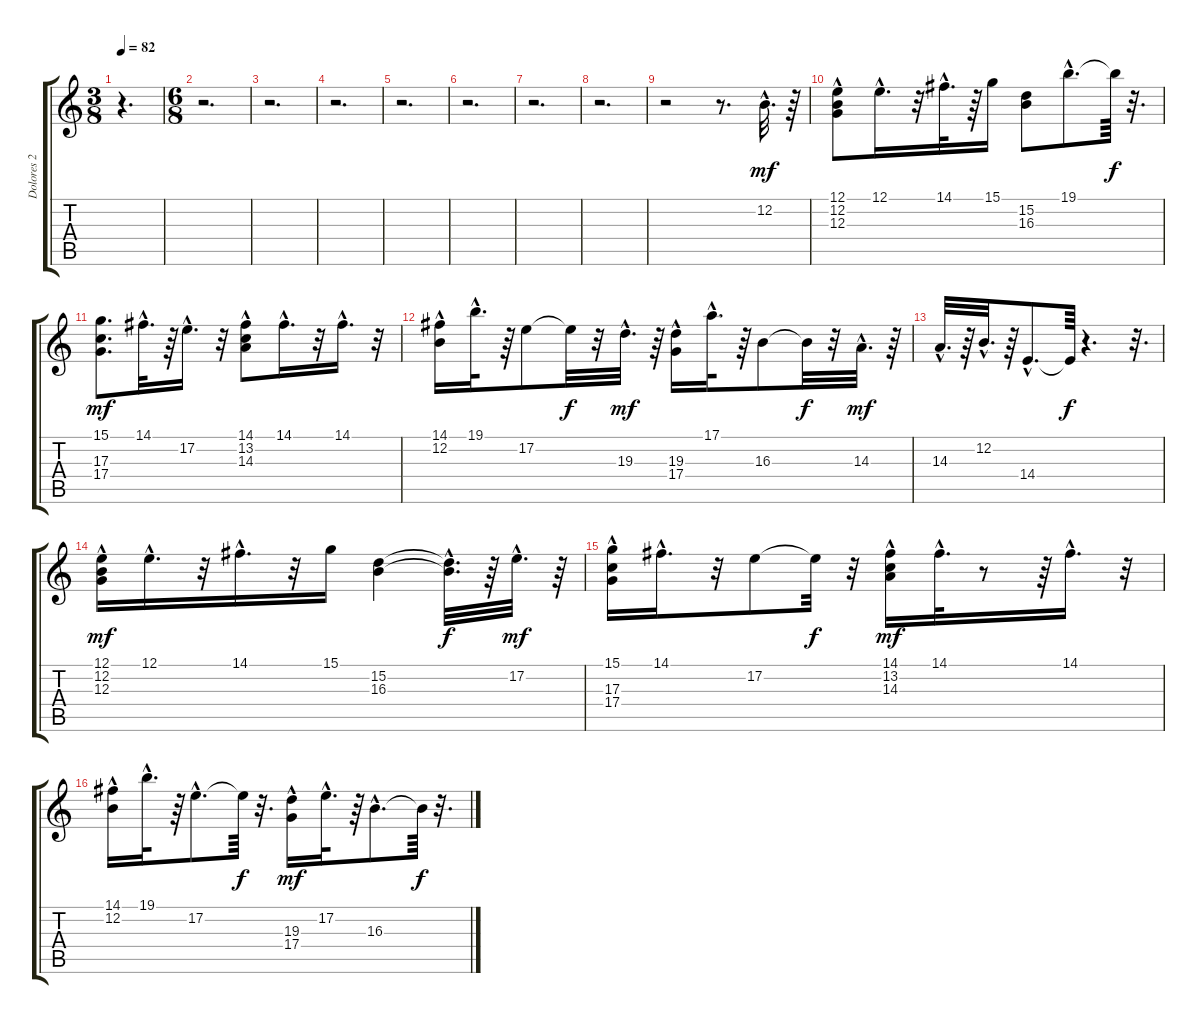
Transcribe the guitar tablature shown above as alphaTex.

\track ("Dolores 2" "Dolores 2") {instrument pad3polysynth}
\staff {score tabs}
\tuning (E4 B3 G3 D3 A2 E2) {hide}
\ts (3 8)
\tempo 82
\clef g2
\ks c
r.4{d dy mf instrument pad3polysynth} |
\ts (6 8)
r.2{d} |
r.2{d} |
r.2{d} |
r.2{d} |
r.2{d} |
r.2{d} |
r.2{d} |
r.2 r.8{d} 12.2{hac}.32{d} r.64 |
(12.1{hac} 12.2 12.3).8 12.1{hac}.16{d} r.32 14.1{hac}.32{d} r.64 15.1.16 (15.2 16.3).8 19.1{hac}.8{d} 19.1{t}.64{dy f} r.32{d} |
(15.1 17.3 17.4).8{d dy mf} 14.1{hac}.32{d} r.64 17.2{hac}.16{d} r.32 (14.1{hac} 13.2 14.3).8 14.1{hac}.16{d} r.32 14.1{hac}.16{d} r.32 |
(14.1{hac} 12.2).16 19.1{hac}.32{d} r.64 17.2.8 17.2{t}.32{dy f} r.32 19.3{hac}.32{d dy mf} r.64 (19.3{hac} 17.4).16 17.1{hac}.32{d} r.64 16.3.8 16.3{t}.32{dy f} r.32 14.3{hac}.32{d dy mf} r.64 |
14.3{hac}.32{d} r.64 12.2{hac}.32{d} r.64 14.4{hac}.8{d} 14.4{t}.64{dy f} r.4{d} r.32{d} |
(12.1{hac} 12.2 12.3).16{dy mf} 12.1{hac}.16{d} r.32 14.1{hac}.16{d} r.32 15.1.16 (15.2 16.3).4 (15.2{hac t} 16.3{hac t}).32{d dy f} r.64 17.2{hac}.32{d dy mf} r.64 |
(15.1{hac} 17.3 17.4).16 14.1{hac}.16{d} r.32 17.2.8 17.2{t}.32{dy f} r.32 (14.1{hac} 13.2 14.3).16{dy mf} 14.1{hac}.32{d} r.8 r.64 14.1{hac}.16{d} r.32 |
(14.1{hac} 12.2).16 19.1{hac}.32{d} r.64 17.2{hac}.8{d} 17.2{t}.64{dy f} r.32{d} (19.3{hac} 17.4).16{dy mf} 17.2{hac}.32{d} r.64 16.3{hac}.8{d} 16.3{t}.64{dy f} r.32{d}
